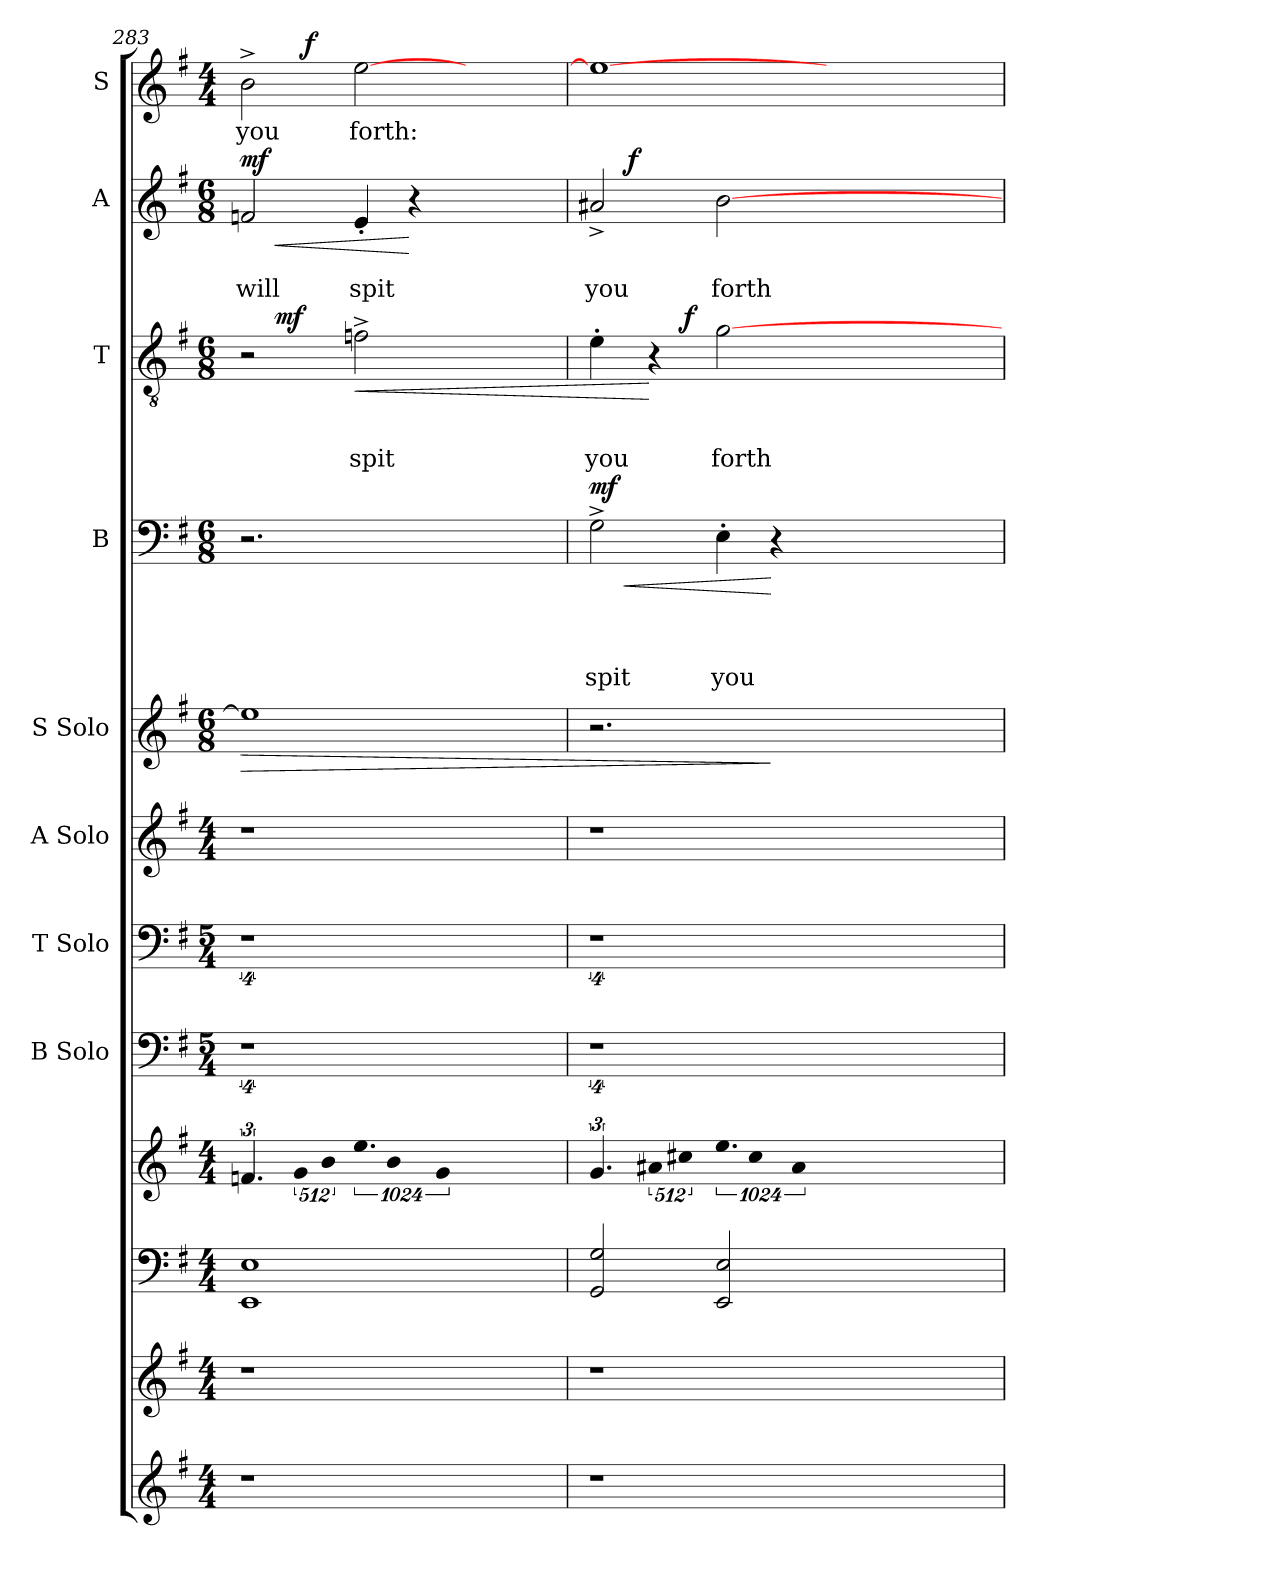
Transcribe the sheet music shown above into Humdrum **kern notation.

**kern	**kern	**kern	**kern	**kern	**kern	**kern	**kern	**text	**dynam	**kern	**text	**text	**text	**text	**dynam	**kern	**text	**text	**text	**dynam	**kern	**text	**text	**dynam	**kern	**text	**dynam
*part12	*part11	*part10	*part9	*part8	*part7	*part6	*part5	*part5	*part5	*part4	*part4	*part4	*part4	*part4	*part4	*part3	*part3	*part3	*part3	*part3	*part2	*part2	*part2	*part2	*part1	*part1	*part1
*staff12	*staff11	*staff10	*staff9	*staff8	*staff7	*staff6	*staff5	*staff5	*staff5	*staff4	*staff4	*staff4	*staff4	*staff4	*staff4	*staff3	*staff3	*staff3	*staff3	*staff3	*staff2	*staff2	*staff2	*staff2	*staff1	*staff1	*staff1
*	*	*	*	*I"B Solo	*I"T Solo	*I"A Solo	*I"S Solo	*	*	*I"B	*	*	*	*	*	*I"T	*	*	*	*	*I"A	*	*	*	*I"S	*	*
!!LO:PB:g=z
*clefG2	*clefG2	*clefF4	*clefG2	*clefF4	*clefF4	*clefG2	*clefG2	*	*	*clefF4	*	*	*	*	*	*clefGv2	*	*	*	*	*clefG2	*	*	*	*clefG2	*	*
*k[f#]	*k[f#]	*k[f#]	*k[f#]	*k[f#]	*k[f#]	*k[f#]	*k[f#]	*	*	*k[f#]	*	*	*	*	*	*k[f#]	*	*	*	*	*k[f#]	*	*	*	*k[f#]	*	*
*G:	*G:	*G:	*G:	*G:	*G:	*G:	*G:	*	*	*G:	*	*	*	*	*	*G:	*	*	*	*	*G:	*	*	*	*G:	*	*
*M4/4	*M4/4	*M4/4	*M4/4	*M5/4	*M5/4	*M4/4	*M6/8	*	*	*M6/8	*	*	*	*	*	*M6/8	*	*	*	*	*M6/8	*	*	*	*M4/4	*	*
=283	=283	=283	=283	=283	=283	=283	=283	=283	=283	=283	=283	=283	=283	=283	=283	=283	=283	=283	=283	=283	=283	=283	=283	=283	=283	=283	=283
!	!	!	!	!	!	!	!	!	!LO:HP:b	!	!	!	!	!	!	!	!	!	!	!	!	!	!LO:LY:b	!LO:HP:b	!	!LO:LY:b	!
!	!	!	!	!	!	!	!	!	!	!	!	!	!	!	!	!	!	!	!	!	!	!	!	!LO:DY:n=1:a	!	!	!
*	*	*	*	*	*	*	*	*	*	*	*	*	*	*	*	*^	*	*	*	*	*	*	*	*	*^	*	*
1r	1r	1EE 1E	6.fn/	4%5r	4%5r	1r	1ee]	.	>	2.r	.	.	.	.	.	2r	8.ryy	.	.	.	.	2fn/	.	will	< mf	2b^>\	4ryy	you	.
!	!	!	!	!	!	!	!	!	!	!	!	!	!	!	!	!	!	!	!	!	!LO:DY:a	!	!	!	!	!	!	!	!
.	.	.	.	.	.	.	.	.	.	.	.	.	.	.	.	.	1ryy	.	.	.	mf	.	.	.	.	.	.	.	.
!	!	!	!LO:N:vis=8	!	!	!	!	!	!	!	!	!	!	!	!	!	!	!	!	!	!	!	!	!	!	!	!	!	!
.	.	.	4096%341g/	.	.	.	.	.	.	.	.	.	.	.	.	.	.	.	.	.	.	.	.	.	.	.	32ryy	.	.
!	!	!	!	!	!	!	!	!	!	!	!	!	!	!	!	!	!	!	!	!	!	!	!	!	!	!	!	!	!LO:DY:a
.	.	.	.	.	.	.	.	.	.	.	.	.	.	.	.	.	.	.	.	.	.	.	.	.	.	.	2ryy	.	f
!	!	!	!LO:N:vis=4	!	!	!	!	!	!	!	!	!	!	!	!	!	!	!	!	!	!	!	!	!	!	!	!	!	!
.	.	.	4096%683b\	.	.	.	.	.	.	.	.	.	.	.	.	.	.	.	.	.	.	.	.	.	.	.	.	.	.
!	!	!	!LO:N:vis=4.	!	!	!	!	!	!	!	!	!	!	!	!	!	!	!	!	!LO:LY:b	!LO:HP:b	!	!	!LO:LY:b	!	!	!	!LO:LY:b	!
.	.	.	4096%683ee\	.	.	.	.	.	.	.	.	.	.	.	.	2fn^>\	.	.	.	spit	<	4e'</	.	spit	.	[>2ee\	.	forth:	.
!	!	!	!LO:N:vis=8	!	!	!	!	!	!	!	!	!	!	!	!	!	!	!	!	!	!	!	!	!	!	!	!	!	!
.	.	.	4096%227b\	.	.	.	.	.	.	.	.	.	.	.	.	.	.	.	.	.	.	.	.	.	.	.	.	.	.
!	!	!	!LO:N:vis=4	!	!	!	!	!	!	!	!	!	!	!	!	!	!	!	!	!	!	!	!	!	!	!	!	!	!
.	.	.	4096%455g/	.	.	.	.	.	.	.	.	.	.	.	.	.	.	.	.	.	.	.	.	.	.	.	.	.	.
.	.	.	.	.	.	.	.	.	.	2ryy	.	.	.	.	.	.	.	.	.	.	.	4r	.	.	[	.	.	.	.
.	.	.	.	.	.	.	.	.	.	.	.	.	.	.	.	.	.	.	.	.	.	.	.	.	.	.	4...ryy	.	.
.	.	.	4ryy	.	.	.	.	.	.	.	.	.	.	.	.	.	.	.	.	.	.	.	.	.	.	.	.	.	.
4ryy	4ryy	4ryy	.	.	.	4ryy	4ryy	.	.	.	.	.	.	.	.	4ryy	.	.	.	.	.	4ryy	.	.	.	4ryy	.	.	.
.	.	.	8ryy	.	.	.	.	.	.	.	.	.	.	.	.	.	.	.	.	.	.	.	.	.	.	.	.	.	.
.	.	.	.	.	.	.	.	.	.	.	.	.	.	.	.	.	16ryy	.	.	.	.	.	.	.	.	.	.	.	.
.	.	.	32ryy	.	.	.	.	.	.	.	.	.	.	.	.	.	.	.	.	.	.	.	.	.	.	.	.	.	.
.	.	.	128ryy	.	.	.	.	.	.	.	.	.	.	.	.	.	.	.	.	.	.	.	.	.	.	.	.	.	.
.	.	.	512ryy	.	.	.	.	.	.	.	.	.	.	.	.	.	.	.	.	.	.	.	.	.	.	.	.	.	.
.	.	.	2048.ryy	.	.	.	.	.	.	.	.	.	.	.	.	.	.	.	.	.	.	.	.	.	.	.	.	.	.
=284	=284	=284	=284	=284	=284	=284	=284	=284	=284	=284	=284	=284	=284	=284	=284	=284	=284	=284	=284	=284	=284	=284	=284	=284	=284	=284	=284	=284	=284
!	!	!	!	!	!	!	!	!	!	!	!	!	!	!LO:LY:b	!LO:HP:b	!	!	!	!	!LO:LY:b	!	!	!	!LO:LY:b	!	!	!	!	!
!	!	!	!	!	!	!	!	!	!	!	!	!	!	!	!LO:DY:n=1:a	!	!	!	!	!	!	!	!	!	!	!	!	!	!
*	*	*	*	*	*	*	*	*	*	*	*	*	*	*	*	*	*	*	*	*	*	*^	*	*	*	*v	*v	*	*
1r	1r	2GG/ 2G/	6.g/	4%5r	4%5r	1r	2.r	.	.	2G^>\	.	.	.	spit	< mf	4e'>\	4ryy	.	.	you	.	2a#X^</	6ryy	.	you	.	1ee_	.	.
.	.	.	.	.	.	.	.	.	.	.	.	.	.	.	.	.	.	.	.	.	.	.	96ryy	.	.	.	.	.	.
!	!	!	!	!	!	!	!	!	!	!	!	!	!	!	!	!	!	!	!	!	!	!	!	!	!	!LO:DY:a	!	!	!
.	.	.	.	.	.	.	.	.	.	.	.	.	.	.	.	.	.	.	.	.	.	.	3%2ryy	.	.	f	.	.	.
!	!	!	!LO:N:vis=8	!	!	!	!	!	!	!	!	!	!	!	!	!	!	!	!	!	!	!	!	!	!	!	!	!	!
.	.	.	4096%341a#X/	.	.	.	.	.	.	.	.	.	.	.	.	4r	16.ryy	.	.	.	[	.	.	.	.	.	.	.	.
!	!	!	!LO:N:vis=4	!	!	!	!	!	!	!	!	!	!	!	!	!	!	!	!	!	!	!	!	!	!	!	!	!	!
.	.	.	4096%683cc#X\	.	.	.	.	.	.	.	.	.	.	.	.	.	.	.	.	.	.	.	.	.	.	.	.	.	.
!	!	!	!	!	!	!	!	!	!	!	!	!	!	!	!	!	!	!	!	!	!LO:DY:a	!	!	!	!	!	!	!	!
.	.	.	.	.	.	.	.	.	.	.	.	.	.	.	.	.	2ryy	.	.	.	f	.	.	.	.	.	.	.	.
!	!	!	!LO:N:vis=4.	!	!	!	!	!	!	!	!	!	!	!LO:LY:b	!	!	!	!	!	!LO:LY:b	!	!	!	!	!LO:LY:b	!	!	!	!
.	.	2EE/ 2E/	4096%683ee\	.	.	.	.	.	.	4E'>\	.	.	.	you	.	[>2g\	.	.	.	forth	.	[>2b\	.	.	forth	.	.	.	.
!	!	!	!LO:N:vis=8	!	!	!	!	!	!	!	!	!	!	!	!	!	!	!	!	!	!	!	!	!	!	!	!	!	!
.	.	.	4096%227cc#\	.	.	.	.	.	.	.	.	.	.	.	.	.	.	.	.	.	.	.	.	.	.	.	.	.	.
!	!	!	!LO:N:vis=4	!	!	!	!	!	!	!	!	!	!	!	!	!	!	!	!	!	!	!	!	!	!	!	!	!	!
.	.	.	4096%455a#/	.	.	.	.	.	.	.	.	.	.	.	.	.	.	.	.	.	.	.	.	.	.	.	.	.	.
.	.	.	.	.	.	.	2ryy	.	]	4r	.	.	.	.	[	.	.	.	.	.	.	.	.	.	.	.	.	.	.
.	.	.	4ryy	.	.	.	.	.	.	.	.	.	.	.	.	.	.	.	.	.	.	.	.	.	.	.	.	.	.
.	.	.	.	.	.	.	.	.	.	.	.	.	.	.	.	.	4ryy	.	.	.	.	.	12...ryy	.	.	.	.	.	.
4ryy	4ryy	4ryy	.	.	.	4ryy	.	.	.	4ryy	.	.	.	.	.	4ryy	.	.	.	.	.	4ryy	4ryy	.	.	.	4ryy	.	.
.	.	.	8ryy	.	.	.	.	.	.	.	.	.	.	.	.	.	.	.	.	.	.	.	.	.	.	.	.	.	.
.	.	.	.	.	.	.	.	.	.	.	.	.	.	.	.	.	8ryy	.	.	.	.	.	.	.	.	.	.	.	.
.	.	.	32ryy	.	.	.	.	.	.	.	.	.	.	.	.	.	.	.	.	.	.	.	.	.	.	.	.	.	.
.	.	.	.	.	.	.	.	.	.	.	.	.	.	.	.	.	32ryy	.	.	.	.	.	.	.	.	.	.	.	.
.	.	.	128ryy	.	.	.	.	.	.	.	.	.	.	.	.	.	.	.	.	.	.	.	.	.	.	.	.	.	.
.	.	.	512ryy	.	.	.	.	.	.	.	.	.	.	.	.	.	.	.	.	.	.	.	.	.	.	.	.	.	.
.	.	.	2048.ryy	.	.	.	.	.	.	.	.	.	.	.	.	.	.	.	.	.	.	.	.	.	.	.	.	.	.
*	*	*	*	*	*	*	*	*	*	*	*	*	*	*	*	*v	*v	*	*	*	*	*	*	*	*	*	*	*	*
*	*	*	*	*	*	*	*	*	*	*	*	*	*	*	*	*	*	*	*	*	*v	*v	*	*	*	*	*	*
=	=	=	=	=	=	=	=	=	=	=	=	=	=	=	=	=	=	=	=	=	=	=	=	=	=	=	=
*-	*-	*-	*-	*-	*-	*-	*-	*-	*-	*-	*-	*-	*-	*-	*-	*-	*-	*-	*-	*-	*-	*-	*-	*-	*-	*-	*-
